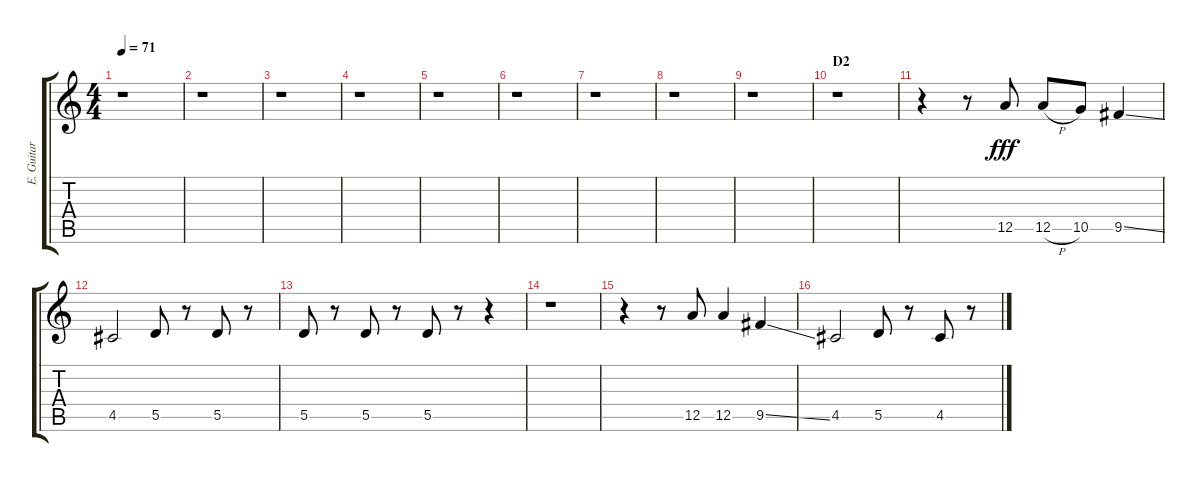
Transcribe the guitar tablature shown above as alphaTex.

\track ("E. Guitar 3 (Right)" "E. Guitar ") {instrument distortionguitar}
\staff {score tabs}
\tuning (E4 B3 G3 D3 A2 E2) {hide}
\ts (4 4)
\tempo 71
\clef g2
\ks c
r.1{dy fff} |
r.1 |
r.1 |
r.1 |
r.1 |
r.1 |
r.1 |
r.1 |
r.1 |
\section ("" "D2")
r.1 |
r.4 r.8 12.5.8 12.5{h}.8 10.5.8 9.5{ss}.4 |
4.5.2 5.5.8 r.8 5.5.8 r.8 |
5.5.8 r.8 5.5.8 r.8 5.5.8 r.8 r.4 |
r.1 |
r.4 r.8 12.5.8 12.5.4 9.5{ss}.4 |
4.5.2 5.5.8 r.8 4.5.8 r.8
